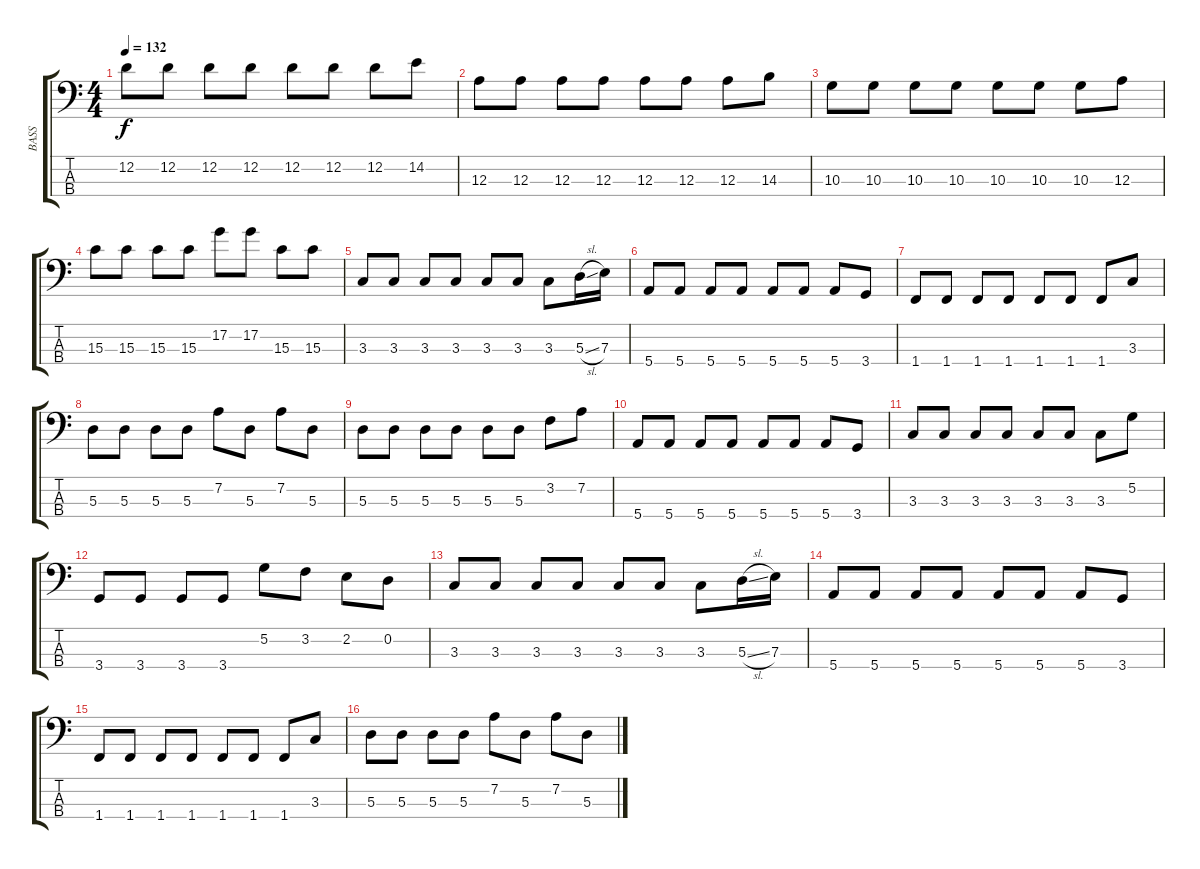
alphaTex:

\track ("BASS" "BASS") {instrument electricbasspick}
\staff {score tabs}
\tuning (G2 D2 A1 E1) {hide}
\ts (4 4)
\tempo 132
\clef f4
\ks c
12.2.8{dy f} 12.2.8 12.2.8 12.2.8 12.2.8 12.2.8 12.2.8 14.2.8 |
12.3.8 12.3.8 12.3.8 12.3.8 12.3.8 12.3.8 12.3.8 14.3.8 |
10.3.8 10.3.8 10.3.8 10.3.8 10.3.8 10.3.8 10.3.8 12.3.8 |
15.3.8 15.3.8 15.3.8 15.3.8 17.2.8 17.2.8 15.3.8 15.3.8 |
3.3.8 3.3.8 3.3.8 3.3.8 3.3.8 3.3.8 3.3.8 5.3{sl}.16 7.3.16 |
5.4.8 5.4.8 5.4.8 5.4.8 5.4.8 5.4.8 5.4.8 3.4.8 |
1.4.8 1.4.8 1.4.8 1.4.8 1.4.8 1.4.8 1.4.8 3.3.8 |
5.3.8 5.3.8 5.3.8 5.3.8 7.2.8 5.3.8 7.2.8 5.3.8 |
5.3.8 5.3.8 5.3.8 5.3.8 5.3.8 5.3.8 3.2.8 7.2.8 |
5.4.8 5.4.8 5.4.8 5.4.8 5.4.8 5.4.8 5.4.8 3.4.8 |
3.3.8 3.3.8 3.3.8 3.3.8 3.3.8 3.3.8 3.3.8 5.2.8 |
3.4.8 3.4.8 3.4.8 3.4.8 5.2.8 3.2.8 2.2.8 0.2.8 |
3.3.8 3.3.8 3.3.8 3.3.8 3.3.8 3.3.8 3.3.8 5.3{sl}.16 7.3.16 |
5.4.8 5.4.8 5.4.8 5.4.8 5.4.8 5.4.8 5.4.8 3.4.8 |
1.4.8 1.4.8 1.4.8 1.4.8 1.4.8 1.4.8 1.4.8 3.3.8 |
5.3.8 5.3.8 5.3.8 5.3.8 7.2.8 5.3.8 7.2.8 5.3.8
